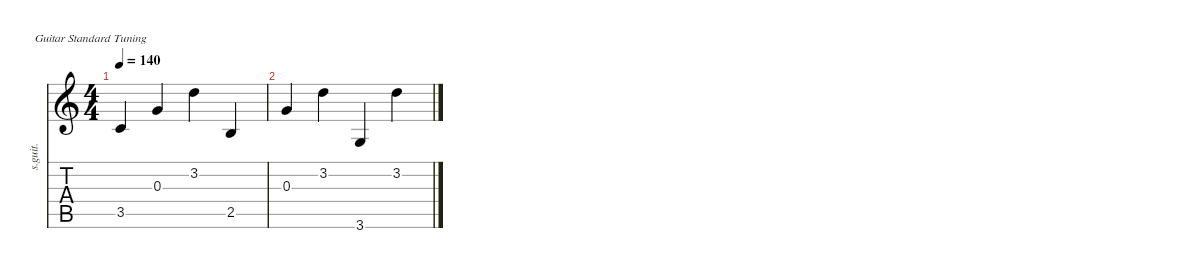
\defaultSystemsLayout 4
\hideDynamics
\bracketExtendMode nobrackets
\otherSystemsTrackNameOrientation horizontal
\track ("Steel Guitar" "s.guit.") {instrument acousticguitarsteel}
\staff {score tabs}
\tuning (E4 B3 G3 D3 A2 E2)
\ts (4 4)
\tempo 140
\clef g2
\ks c
3.5.4{dy mf beam Up} 0.3.4{beam Up} 3.2.4{beam Down} 2.5.4{beam Up} |
0.3.4{beam Up} 3.2.4{beam Down} 3.6.4{beam Up} 3.2.4{beam Down}
